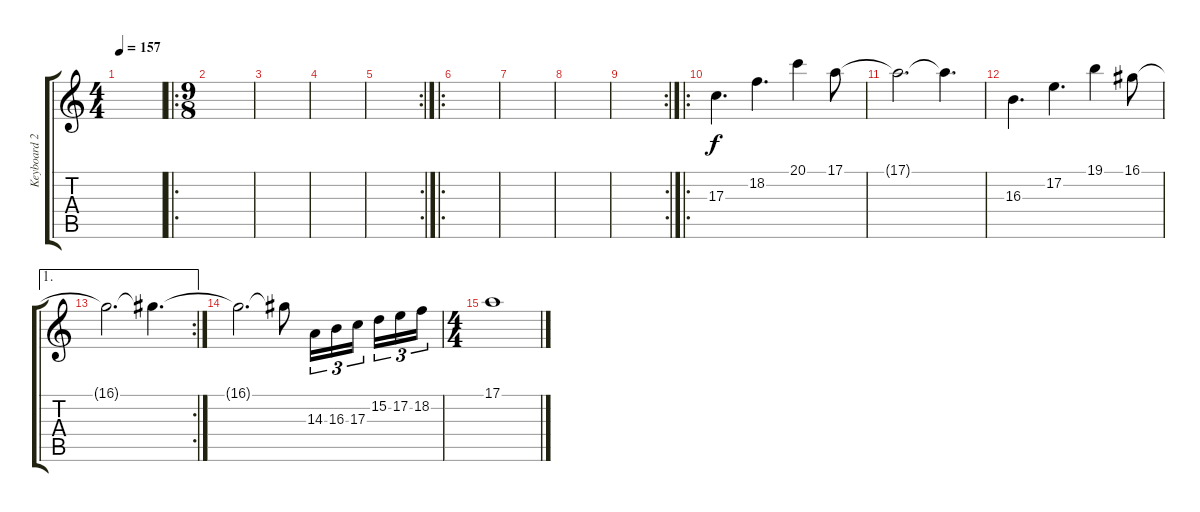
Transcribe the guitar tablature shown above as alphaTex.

\track ("Keyboard 2" "Keyboard 2") {instrument acousticgrandpiano}
\staff {score tabs}
\tuning (E4 B3 G3 D3 A2 E2) {hide}
\ts (4 4)
\tempo 157
\clef g2
\ks c
|
\ro
\ts (9 8)
|
|
|
\rc 2
|
\ro
|
|
|
\rc 2
|
\ro
17.3.4{d volume 13 instrument acousticgrandpiano} 18.2.4{d} 20.1.4 17.1.8 |
17.1{t}.2{d} 17.1{t}.4{d} |
16.3.4{d} 17.2.4{d} 19.1.4 16.1.8 |
\ae 1
\rc 2
16.1{t}.2{d} 16.1{t}.4{d} |
16.1{t}.2{d} 16.1{t}.8 14.3.16{tu (3 2)} 16.3.16{tu (3 2)} 17.3.16{tu (3 2)} 15.2.16{tu (3 2)} 17.2.16{tu (3 2)} 18.2.16{tu (3 2)} |
\ts (4 4)
17.1.1
